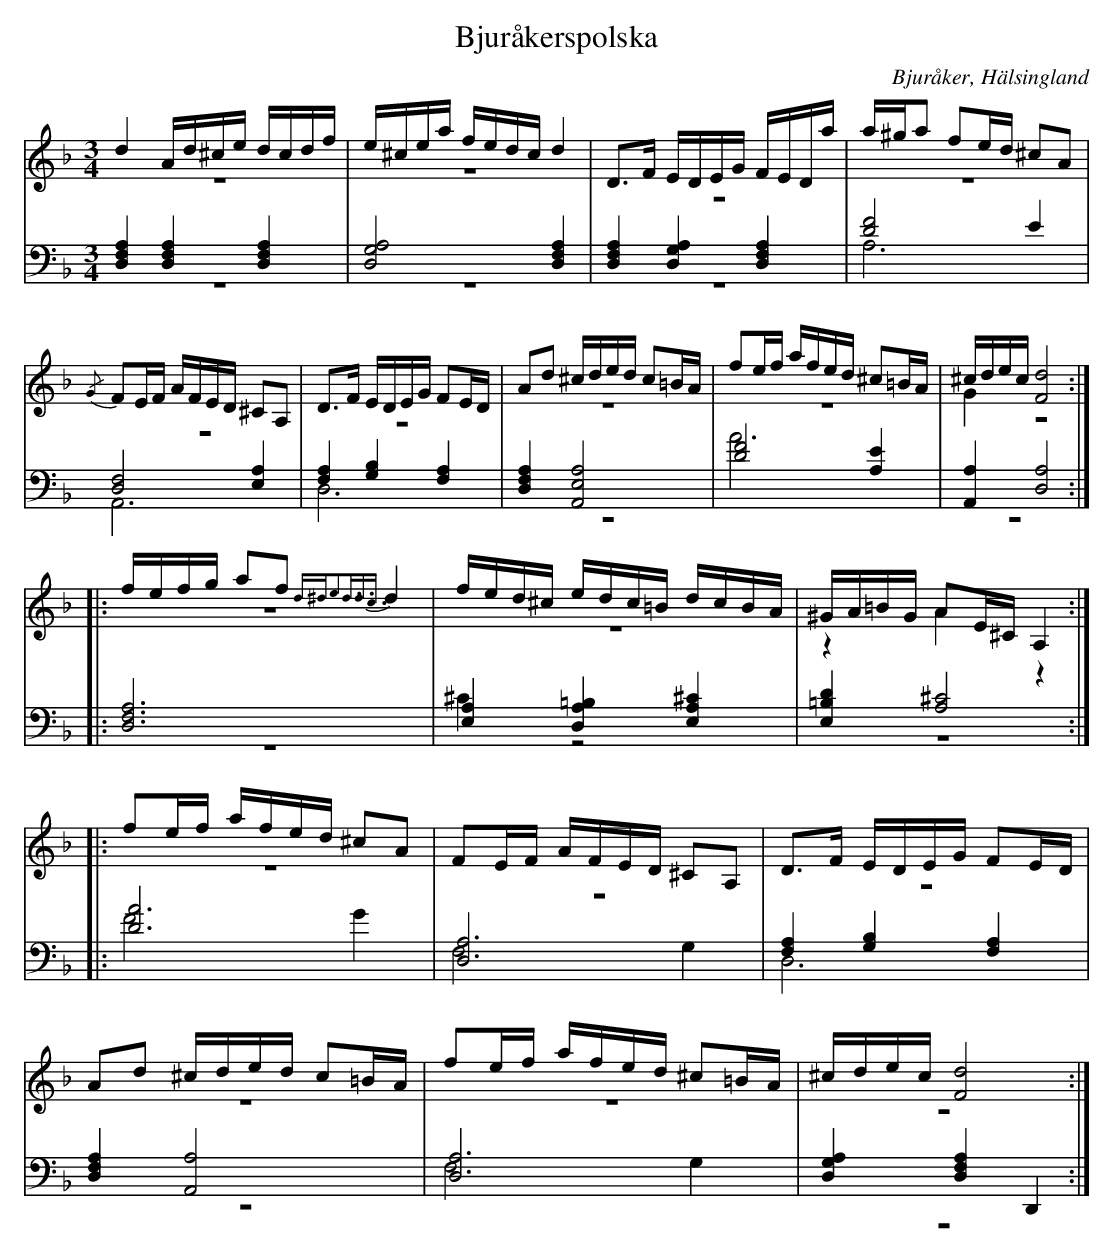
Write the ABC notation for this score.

X:1
T: Bjuråkerspolska
O: Bjuråker, Hälsingland
M: 3/4
L: 1/16
K: Dm
V:1
V:2 merge
V:3
V:4 merge
V:1
d4 Ad^ce dcdf |e^cea fedc d4|D2>F2 EDEG FEDa|a^ga2 f2ed ^c2A2|
{/G}F2EF AFED ^C2A,2|D2>F2 EDEG F2ED|A2d2 ^cded c2=BA|f2ef afed ^c2=BA|^cdec [F8d8]:|
|:fefg a2f2 {d^de2d6/4^=d6/4c6/4}d4 |fed^c edc=B dcBA|^GA=BG A2E^C A,4:|
|:f2ef afed ^c2A2|F2EF AFED ^C2A,2|D2>F2 EDEG F2ED|
A2d2 ^cded c2=BA|f2ef afed ^c2=BA|^cdec [F8d8]:|
V:2
z12|z12|z12|z12|
z12|z12|z12|z12|G4 z8:|
|:z12|z12|z4 A4 z4:|
|:z12|z12|z12|
z12|z12|z12:|
V:3 clef=bass
[D,4F,4A,4] [D,4F,4A,4] [D,4F,4A,4]|[D,8G,8A,8] [D,4F,4A,4]|[D,4F,4A,4] [D,4G,4A,4] [D,4F,4A,4]|[D8F8] E4|
[D,8F,8] [E,4A,4]|[F,4A,4] [G,4B,4] [F,4A,4]|[D,4F,4A,4] [A,,8E,8A,8]|[D8F8] [A,4E4]|[A,,4A,4] [D,8A,8]:|
|:[D,12F,12A,12]|[E,4A,4] [A,4=B,4D,4] [E,4A,4^C4]|[E,4=B,4D4] [A,8^C8]:|
|:[D12A12]|[D,12A,12]|[F,4A,4] [G,4B,4] [F,4A,4]|
[D,4F,4A,4] [A,,8A,8]|[D,12A,12]|[D,4G,4A,4] [D,4F,4A,4] D,,4:|
V:4 clef=bass
z12|z12|z12|A,12|
A,,12|D,12|z12|A12|z12:|
|:z12|^C4 z8|z12:|
|:F8 G4|F,8 G,4|D,12|
z12|F,8 G,4|z12:|
